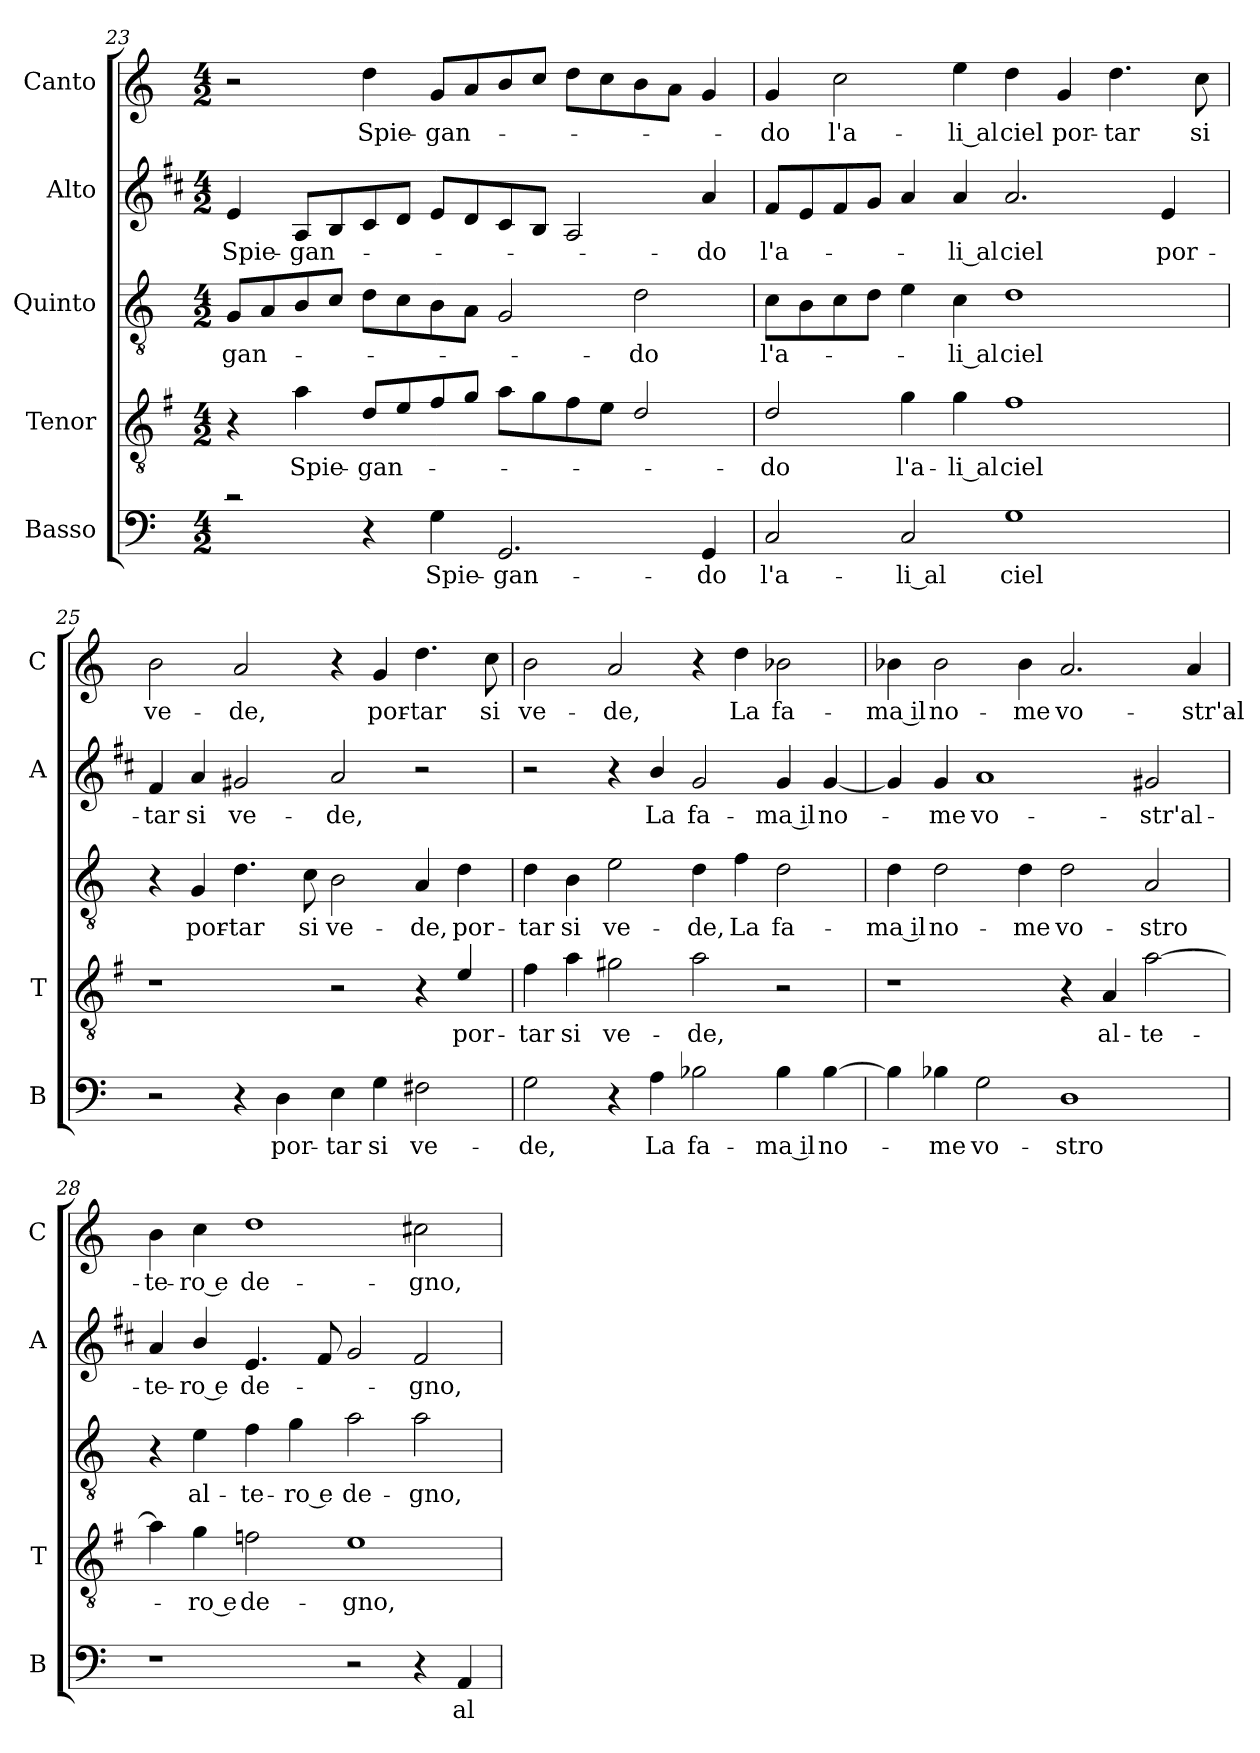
**kern	**text	**kern	**text	**kern	**text	**kern	**text	**kern	**text
*part5	*part5	*part4	*part4	*part3	*part3	*part2	*part2	*part1	*part1
*staff5	*staff5	*staff4	*staff4	*staff3	*staff3	*staff2	*staff2	*staff1	*staff1
*I"Basso	*	*I"Tenor	*	*I"Quinto	*	*I"Alto	*	*I"Canto	*
*I'B	*	*I'T	*	*	*	*I'A	*	*I'C	*
!!LO:LB:g=z
*clefF4	*	*clefGv2	*	*clefGv2	*	*clefG2	*	*clefG2	*
*	*	*ITrd4c7	*	*	*	*ITrd1c2	*	*	*
*k[]	*	*k[]	*	*k[]	*	*k[]	*	*k[]	*
*C:	*	*C:	*	*C:	*	*C:	*	*C:	*
*M4/2	*	*M4/2	*	*M4/2	*	*M4/2	*	*M4/2	*
=23	=23	=23	=23	=23	=23	=23	=23	=23	=23
!	!	!	!	!	!LO:LY:b	!	!LO:LY:b	!	!
2rc	.	4r	.	8G/L	-gan-	4d/	Spie-	2r	.
.	.	.	.	8A/	.	.	.	.	.
!	!	!	!LO:LY:b	!	!	!	!LO:LY:b	!	!
.	.	4d\	Spie-	8B/	.	8G/L	-gan-	.	.
.	.	.	.	8c/J	.	8A/	.	.	.
!	!	!	!LO:LY:b	!	!	!	!	!	!LO:LY:b
4r	.	8G/L	-gan-	8d\L	.	8B/	.	4dd\	Spie-
.	.	8A/	.	8c\	.	8c/J	.	.	.
!	!LO:LY:b	!	!	!	!	!	!	!	!LO:LY:b
4G\	Spie-	8B/	.	8B\	.	8d/L	.	8g/L	-gan-
.	.	8c/J	.	8A\J	.	8c/	.	8a/	.
!	!LO:LY:b	!	!	!	!	!	!	!	!
2.GG/	-gan-	8d\L	.	2G/	.	8B/	.	8b/	.
.	.	8c\	.	.	.	8A/J	.	8cc/J	.
.	.	8B\	.	.	.	2G/	.	8dd\L	.
.	.	8A\J	.	.	.	.	.	8cc\	.
!	!	!	!	!	!LO:LY:b	!	!	!	!
.	.	2G/	.	2d\	-do	.	.	8b\	.
.	.	.	.	.	.	.	.	8a\J	.
!	!LO:LY:b	!	!	!	!	!	!LO:LY:b	!	!
4GG/	-do	.	.	.	.	4g/	-do	4g/	.
=24	=24	=24	=24	=24	=24	=24	=24	=24	=24
!	!LO:LY:b	!	!LO:LY:b	!	!LO:LY:b	!	!LO:LY:b	!	!LO:LY:b
2C/	l'a-	2G/	-do	8c\L	l'a-	8e/L	l'a-	4g/	-do
.	.	.	.	8B\	.	8d/	.	.	.
!	!	!	!	!	!	!	!	!	!LO:LY:b
.	.	.	.	8c\	.	8e/	.	2cc\	l'a-
.	.	.	.	8d\J	.	8f/J	.	.	.
!	!LO:LY:b	!	!LO:LY:b	!	!	!	!	!	!
2C/	-li al	4c\	l'a-	4e\	.	4g/	.	.	.
!	!	!	!LO:LY:b	!	!LO:LY:b	!	!LO:LY:b	!	!LO:LY:b
.	.	4c\	-li al	4c\	-li al	4g/	-li al	4ee\	-li al
!	!LO:LY:b	!	!LO:LY:b	!	!LO:LY:b	!	!LO:LY:b	!	!LO:LY:b
1G	ciel	1B	ciel	1d	ciel	2.g/	ciel	4dd\	ciel
!	!	!	!	!	!	!	!	!	!LO:LY:b
.	.	.	.	.	.	.	.	4g/	por-
!	!	!	!	!	!	!	!	!	!LO:LY:b
.	.	.	.	.	.	.	.	4.dd\	-tar
!	!	!	!	!	!	!	!LO:LY:b	!	!
.	.	.	.	.	.	4d/	por-	.	.
!	!	!	!	!	!	!	!	!	!LO:LY:b
.	.	.	.	.	.	.	.	8cc\	si
=25	=25	=25	=25	=25	=25	=25	=25	=25	=25
!	!	!	!	!	!	!	!LO:LY:b	!	!LO:LY:b
2r	.	1r	.	4r	.	4e/	-tar	2b\	ve-
!	!	!	!	!	!LO:LY:b	!	!LO:LY:b	!	!
.	.	.	.	4G/	por-	4g/	si	.	.
!	!	!	!	!	!LO:LY:b	!	!LO:LY:b	!	!LO:LY:b
4r	.	.	.	4.d\	-tar	2f#X/	ve-	2a/	-de,
!	!LO:LY:b	!	!	!	!	!	!	!	!
4D\	por-	.	.	.	.	.	.	.	.
!	!	!	!	!	!LO:LY:b	!	!	!	!
.	.	.	.	8c\	si	.	.	.	.
!	!LO:LY:b	!	!	!	!LO:LY:b	!	!LO:LY:b	!	!
4E\	-tar	2r	.	2B\	ve-	2g/	-de,	4r	.
!	!LO:LY:b	!	!	!	!	!	!	!	!LO:LY:b
4G\	si	.	.	.	.	.	.	4g/	por-
!	!LO:LY:b	!	!	!	!LO:LY:b	!	!	!	!LO:LY:b
2F#X\	ve-	4r	.	4A/	-de,	2r	.	4.dd\	-tar
!	!	!	!LO:LY:b	!	!LO:LY:b	!	!	!	!
.	.	4A/	por-	4d\	por-	.	.	.	.
!	!	!	!	!	!	!	!	!	!LO:LY:b
.	.	.	.	.	.	.	.	8cc\	si
=26	=26	=26	=26	=26	=26	=26	=26	=26	=26
!	!LO:LY:b	!	!LO:LY:b	!	!LO:LY:b	!	!	!	!LO:LY:b
2G\	-de,	4B\	-tar	4d\	-tar	2r	.	2b\	ve-
!	!	!	!LO:LY:b	!	!LO:LY:b	!	!	!	!
.	.	4d\	si	4B\	si	.	.	.	.
!	!	!	!LO:LY:b	!	!LO:LY:b	!	!	!	!LO:LY:b
4r	.	2c#X\	ve-	2e\	ve-	4r	.	2a/	-de,
!	!LO:LY:b	!	!	!	!	!	!LO:LY:b	!	!
4A\	La	.	.	.	.	4a/	La	.	.
!	!LO:LY:b	!	!LO:LY:b	!	!LO:LY:b	!	!LO:LY:b	!	!
2B-X\	fa-	2d\	-de,	4d\	-de,	2f/	fa-	4r	.
!	!	!	!	!	!LO:LY:b	!	!	!	!LO:LY:b
.	.	.	.	4f\	La	.	.	4dd\	La
!	!LO:LY:b	!	!	!	!LO:LY:b	!	!LO:LY:b	!	!LO:LY:b
4B-\	-ma il	2r	.	2d\	fa-	4f/	-ma il	2b-X\	fa-
!	!LO:LY:b	!	!	!	!	!	!LO:LY:b	!	!
[4B-\	no-	.	.	.	.	[4f/	no-	.	.
!!LO:PB:g=z
=27	=27	=27	=27	=27	=27	=27	=27	=27	=27
!	!	!	!	!	!LO:LY:b	!	!	!	!LO:LY:b
4B-\]	.	1r	.	4d\	-ma il	4f/]	.	4b-X\	-ma il
!	!LO:LY:b	!	!	!	!LO:LY:b	!	!LO:LY:b	!	!LO:LY:b
4B-X\	-me	.	.	2d\	no-	4f/	-me	2b-\	no-
!	!LO:LY:b	!	!	!	!	!	!LO:LY:b	!	!
2G\	vo-	.	.	.	.	1g	vo-	.	.
!	!	!	!	!	!LO:LY:b	!	!	!	!LO:LY:b
.	.	.	.	4d\	-me	.	.	4b-\	-me
!	!LO:LY:b	!	!	!	!LO:LY:b	!	!	!	!LO:LY:b
1D	-stro	4r	.	2d\	vo-	.	.	2.a/	vo-
!	!	!	!LO:LY:b	!	!	!	!	!	!
.	.	4D/	al-	.	.	.	.	.	.
!	!	!	!LO:LY:b	!	!LO:LY:b	!	!LO:LY:b	!	!
.	.	[2d\	-te-	2A/	-stro	2f#X/	-str'al-	.	.
!	!	!	!	!	!	!	!	!	!LO:LY:b
.	.	.	.	.	.	.	.	4a/	-str'al-
=28	=28	=28	=28	=28	=28	=28	=28	=28	=28
!	!	!	!	!	!	!	!LO:LY:b	!	!LO:LY:b
1r	.	4d\]	.	4r	.	4g/	-te-	4b\	-te-
!	!	!	!LO:LY:b	!	!LO:LY:b	!	!LO:LY:b	!	!LO:LY:b
.	.	4c\	-ro e	4e\	al-	4a/	-ro e	4cc\	-ro e
!	!	!	!LO:LY:b	!	!LO:LY:b	!	!LO:LY:b	!	!LO:LY:b
.	.	2B-X\	de-	4f\	-te-	4.d/	de-	1dd	de-
!	!	!	!	!	!LO:LY:b	!	!	!	!
.	.	.	.	4g\	-ro e	.	.	.	.
.	.	.	.	.	.	8e/	.	.	.
!	!	!	!LO:LY:b	!	!LO:LY:b	!	!	!	!
2r	.	1A	-gno,	2a\	de-	2f/	.	.	.
!	!	!	!	!	!LO:LY:b	!	!LO:LY:b	!	!LO:LY:b
4r	.	.	.	2a\	-gno,	2e/	-gno,	2cc#X\	-gno,
!	!LO:LY:b	!	!	!	!	!	!	!	!
4AA/	al-	.	.	.	.	.	.	.	.
=	=	=	=	=	=	=	=	=	=
*-	*-	*-	*-	*-	*-	*-	*-	*-	*-
